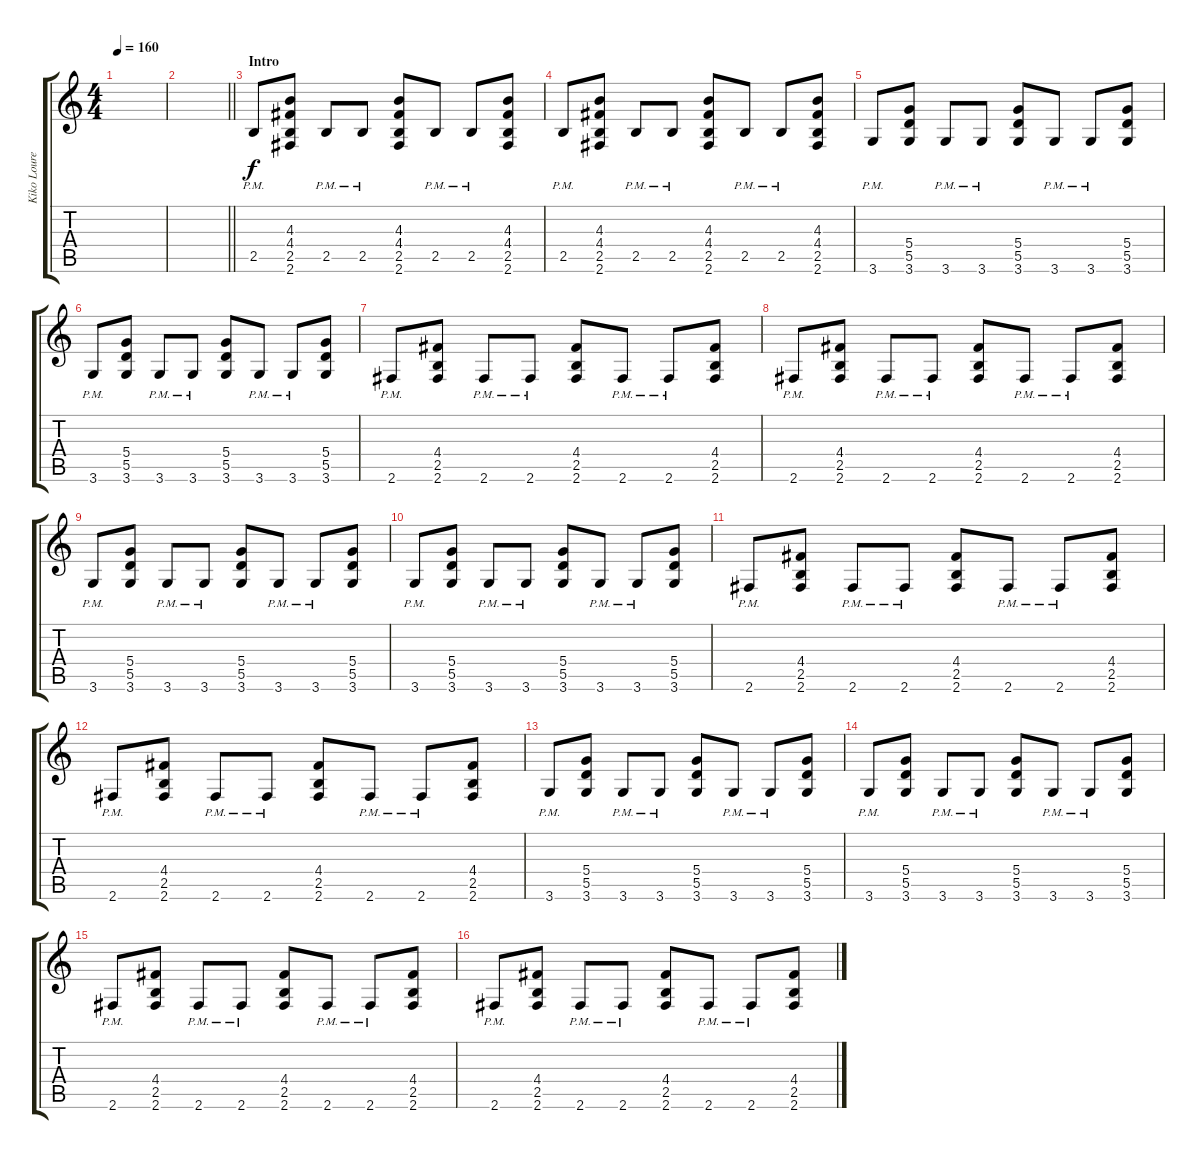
\track ("Kiko Loureiro" "Kiko Loure") {instrument distortionguitar}
\staff {score tabs}
\tuning (E4 B3 G3 D3 A2 E2) {hide}
\ts (4 4)
\tempo 160
\clef g2
\ks c
|
\barLineRight lightlight
|
\section ("" "Intro")
2.5{pm}.8 (4.3 4.4 2.5 2.6).8 2.5{pm}.8 2.5{pm}.8 (4.3 4.4 2.5 2.6).8 2.5{pm}.8 2.5{pm}.8 (4.3 4.4 2.5 2.6).8 |
2.5{pm}.8 (4.3 4.4 2.5 2.6).8 2.5{pm}.8 2.5{pm}.8 (4.3 4.4 2.5 2.6).8 2.5{pm}.8 2.5{pm}.8 (4.3 4.4 2.5 2.6).8 |
3.6{pm}.8 (5.4 5.5 3.6).8 3.6{pm}.8 3.6{pm}.8 (5.4 5.5 3.6).8 3.6{pm}.8 3.6{pm}.8 (5.4 5.5 3.6).8 |
3.6{pm}.8 (5.4 5.5 3.6).8 3.6{pm}.8 3.6{pm}.8 (5.4 5.5 3.6).8 3.6{pm}.8 3.6{pm}.8 (5.4 5.5 3.6).8 |
2.6{pm}.8 (4.4 2.5 2.6).8 2.6{pm}.8 2.6{pm}.8 (4.4 2.5 2.6).8 2.6{pm}.8 2.6{pm}.8 (4.4 2.5 2.6).8 |
2.6{pm}.8 (4.4 2.5 2.6).8 2.6{pm}.8 2.6{pm}.8 (4.4 2.5 2.6).8 2.6{pm}.8 2.6{pm}.8 (4.4 2.5 2.6).8 |
3.6{pm}.8 (5.4 5.5 3.6).8 3.6{pm}.8 3.6{pm}.8 (5.4 5.5 3.6).8 3.6{pm}.8 3.6{pm}.8 (5.4 5.5 3.6).8 |
3.6{pm}.8 (5.4 5.5 3.6).8 3.6{pm}.8 3.6{pm}.8 (5.4 5.5 3.6).8 3.6{pm}.8 3.6{pm}.8 (5.4 5.5 3.6).8 |
2.6{pm}.8 (4.4 2.5 2.6).8 2.6{pm}.8 2.6{pm}.8 (4.4 2.5 2.6).8 2.6{pm}.8 2.6{pm}.8 (4.4 2.5 2.6).8 |
2.6{pm}.8 (4.4 2.5 2.6).8 2.6{pm}.8 2.6{pm}.8 (4.4 2.5 2.6).8 2.6{pm}.8 2.6{pm}.8 (4.4 2.5 2.6).8 |
3.6{pm}.8 (5.4 5.5 3.6).8 3.6{pm}.8 3.6{pm}.8 (5.4 5.5 3.6).8 3.6{pm}.8 3.6{pm}.8 (5.4 5.5 3.6).8 |
3.6{pm}.8 (5.4 5.5 3.6).8 3.6{pm}.8 3.6{pm}.8 (5.4 5.5 3.6).8 3.6{pm}.8 3.6{pm}.8 (5.4 5.5 3.6).8 |
2.6{pm}.8 (4.4 2.5 2.6).8 2.6{pm}.8 2.6{pm}.8 (4.4 2.5 2.6).8 2.6{pm}.8 2.6{pm}.8 (4.4 2.5 2.6).8 |
2.6{pm}.8 (4.4 2.5 2.6).8 2.6{pm}.8 2.6{pm}.8 (4.4 2.5 2.6).8 2.6{pm}.8 2.6{pm}.8 (4.4 2.5 2.6).8
